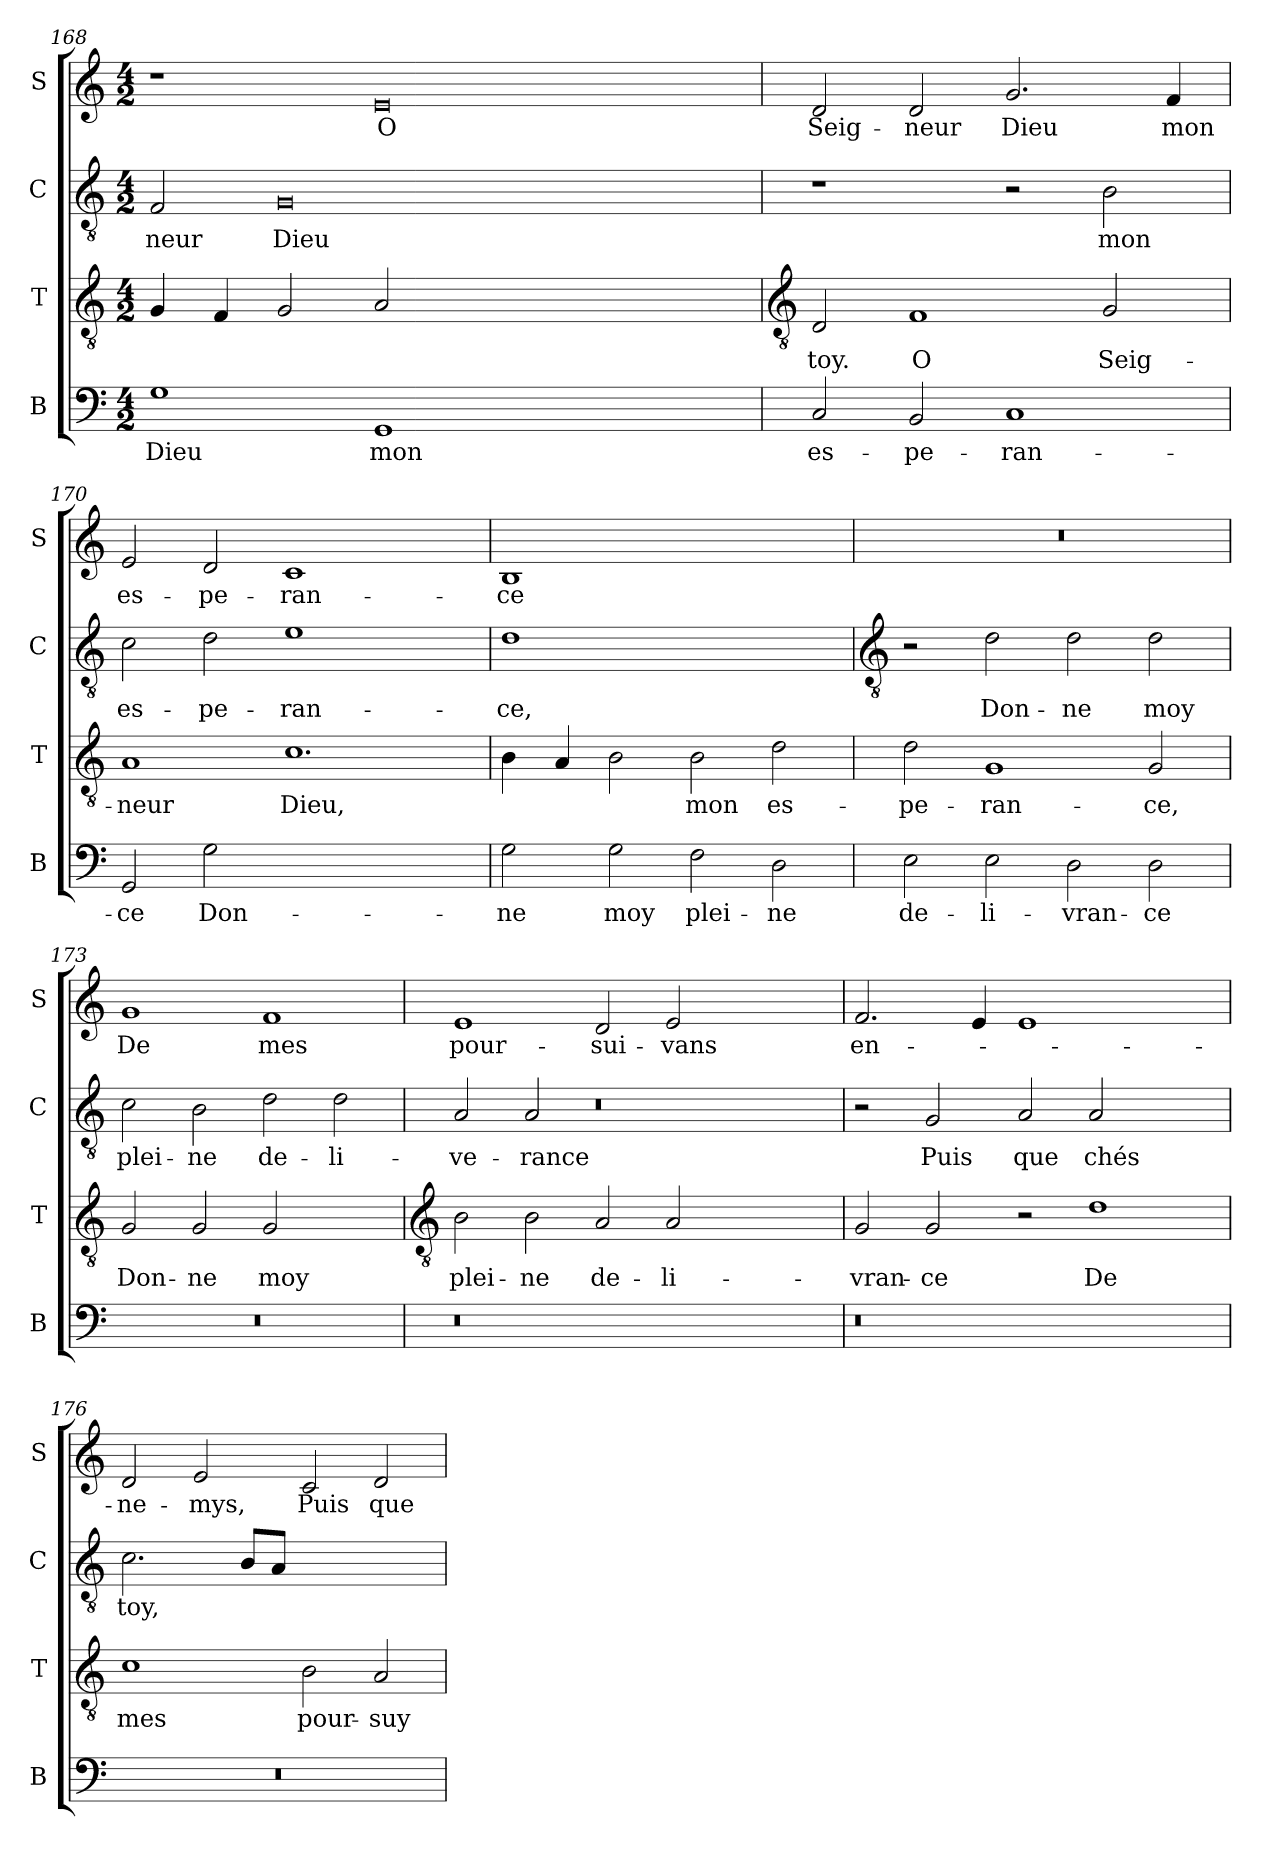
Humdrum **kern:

**kern	**text	**kern	**text	**kern	**text	**kern	**text
*part4	*part4	*part3	*part3	*part2	*part2	*part1	*part1
*staff4	*staff4	*staff3	*staff3	*staff2	*staff2	*staff1	*staff1
*I"B	*	*I"T	*	*I"C	*	*I"S	*
*I'B	*	*I'T	*	*I'C	*	*I'S	*
*clefF4	*	*clefGv2	*	*clefGv2	*	*clefG2	*
*k[]	*	*k[]	*	*k[]	*	*k[]	*
*C:	*	*C:	*	*C:	*	*C:	*
*M4/2	*	*M4/2	*	*M4/2	*	*M4/2	*
=168	=168	=168	=168	=168	=168	=168	=168
!	!LO:LY:b	!	!	!	!LO:LY:b	!	!
1G	Dieu	4G	.	2F	-neur	1r	.
.	.	4F	.	.	.	.	.
!	!	!	!	!	!LO:LY:b	!	!
.	.	2G	.	0G	Dieu	.	.
!	!LO:LY:b	!	!	!	!	!	!LO:LY:b
1GG	mon	2A	.	.	.	0e	O
.	.	1.ryy	.	.	.	.	.
1ryy	.	.	.	.	.	.	.
.	.	.	.	2ryy	.	.	.
!!LO:LB:g=z
=169	=169	=169	=169	=169	=169	=169	=169
*	*	*clefGv2	*	*	*	*	*
!	!LO:LY:b	!	!LO:LY:b	!	!	!	!LO:LY:b
2C	es-	2D	toy.	1r	.	2d	Seig-
!	!LO:LY:b	!	!LO:LY:b	!	!	!	!LO:LY:b
2BB	-pe-	1F	O	.	.	2d	-neur
!	!LO:LY:b	!	!	!	!	!	!LO:LY:b
1C	-ran-	.	.	2r	.	2.g	Dieu
!	!	!	!LO:LY:b	!	!LO:LY:b	!	!
.	.	2G	Seig-	2B	mon	.	.
!	!	!	!	!	!	!	!LO:LY:b
.	.	.	.	.	.	4f	mon
=170	=170	=170	=170	=170	=170	=170	=170
!	!LO:LY:b	!	!LO:LY:b	!	!LO:LY:b	!	!LO:LY:b
2GG	-ce	1A	-neur	2c	es-	2e	es-
!	!LO:LY:b	!	!	!	!LO:LY:b	!	!LO:LY:b
2G	Don-	.	.	2d	-pe-	2d	-pe-
!	!	!	!LO:LY:b	!	!LO:LY:b	!	!LO:LY:b
1.ryy	.	1.c	Dieu,	1e	-ran-	1c	-ran-
.	.	.	.	2ryy	.	2ryy	.
!!LO:LB:g=z
=171	=171	=171	=171	=171	=171	=171	=171
!	!LO:LY:b	!	!	!	!LO:LY:b	!	!LO:LY:b
2G	-ne	4B	.	1d	-ce,	1B	-ce
.	.	4A	.	.	.	.	.
!	!LO:LY:b	!	!	!	!	!	!
2G	moy	2B	.	.	.	.	.
!	!LO:LY:b	!	!LO:LY:b	!	!	!	!
2F	plei-	2B	mon	1ryy	.	1ryy	.
!	!LO:LY:b	!	!LO:LY:b	!	!	!	!
2D	-ne	2d	es-	.	.	.	.
!!LO:LB:g=z
=172	=172	=172	=172	=172	=172	=172	=172
*	*	*	*	*clefGv2	*	*	*
!	!LO:LY:b	!	!LO:LY:b	!	!	!	!
2E	de-	2d	-pe-	2r	.	0r	.
!	!LO:LY:b	!	!LO:LY:b	!	!LO:LY:b	!	!
2E	-li-	1G	-ran-	2d	Don-	.	.
!	!LO:LY:b	!	!	!	!LO:LY:b	!	!
2D	-vran-	.	.	2d	-ne	.	.
!	!LO:LY:b	!	!LO:LY:b	!	!LO:LY:b	!	!
2D	-ce	2G	-ce,	2d	moy	.	.
=173	=173	=173	=173	=173	=173	=173	=173
!	!	!	!LO:LY:b	!	!LO:LY:b	!	!LO:LY:b
0r	.	2G	Don-	2c	plei-	1g	De
!	!	!	!LO:LY:b	!	!LO:LY:b	!	!
.	.	2G	-ne	2B	-ne	.	.
!	!	!	!LO:LY:b	!	!LO:LY:b	!	!LO:LY:b
.	.	2G	moy	2d	de-	1f	mes
!	!	!	!	!	!LO:LY:b	!	!
.	.	2ryy	.	2d	-li-	.	.
!!LO:LB:g=z
=174	=174	=174	=174	=174	=174	=174	=174
*	*	*clefGv2	*	*	*	*	*
!	!	!	!LO:LY:b	!	!LO:LY:b	!	!LO:LY:b
0r	.	2B	plei-	2A	-ve-	1e	pour-
!	!	!	!LO:LY:b	!	!LO:LY:b	!	!
.	.	2B	-ne	2A	-rance	.	.
!	!	!	!LO:LY:b	!	!	!	!LO:LY:b
.	.	2A	de-	0r	.	2d	-sui-
!	!	!	!LO:LY:b	!	!	!	!LO:LY:b
.	.	2A	-li-	.	.	2e	-vans
1ryy	.	1ryy	.	.	.	1ryy	.
=175	=175	=175	=175	=175	=175	=175	=175
!	!	!	!LO:LY:b	!	!	!	!LO:LY:b
0r	.	2G	-vran-	2r	.	2.f	en-
!	!	!	!LO:LY:b	!	!LO:LY:b	!	!
.	.	2G	-ce	2G	Puis	.	.
.	.	.	.	.	.	4e	.
!	!	!	!	!	!LO:LY:b	!	!
.	.	2r	.	2A	que	1e	.
!	!	!	!LO:LY:b	!	!LO:LY:b	!	!
.	.	1d	De	2A	chés	.	.
2ryy	.	.	.	2ryy	.	2ryy	.
!!LO:LB:g=z
=176	=176	=176	=176	=176	=176	=176	=176
!	!	!	!LO:LY:b	!	!LO:LY:b	!	!LO:LY:b
0r	.	1c	mes	2.c	toy,	2d	-ne-
!	!	!	!	!	!	!	!LO:LY:b
.	.	.	.	.	.	2e	-mys,
.	.	.	.	8BL	.	.	.
.	.	.	.	8AJ	.	.	.
!	!	!	!LO:LY:b	!	!	!	!LO:LY:b
.	.	2B	pour-	1ryy	.	2c	Puis
!	!	!	!LO:LY:b	!	!	!	!LO:LY:b
.	.	2A	-suy-	.	.	2d	que
=	=	=	=	=	=	=	=
*-	*-	*-	*-	*-	*-	*-	*-
